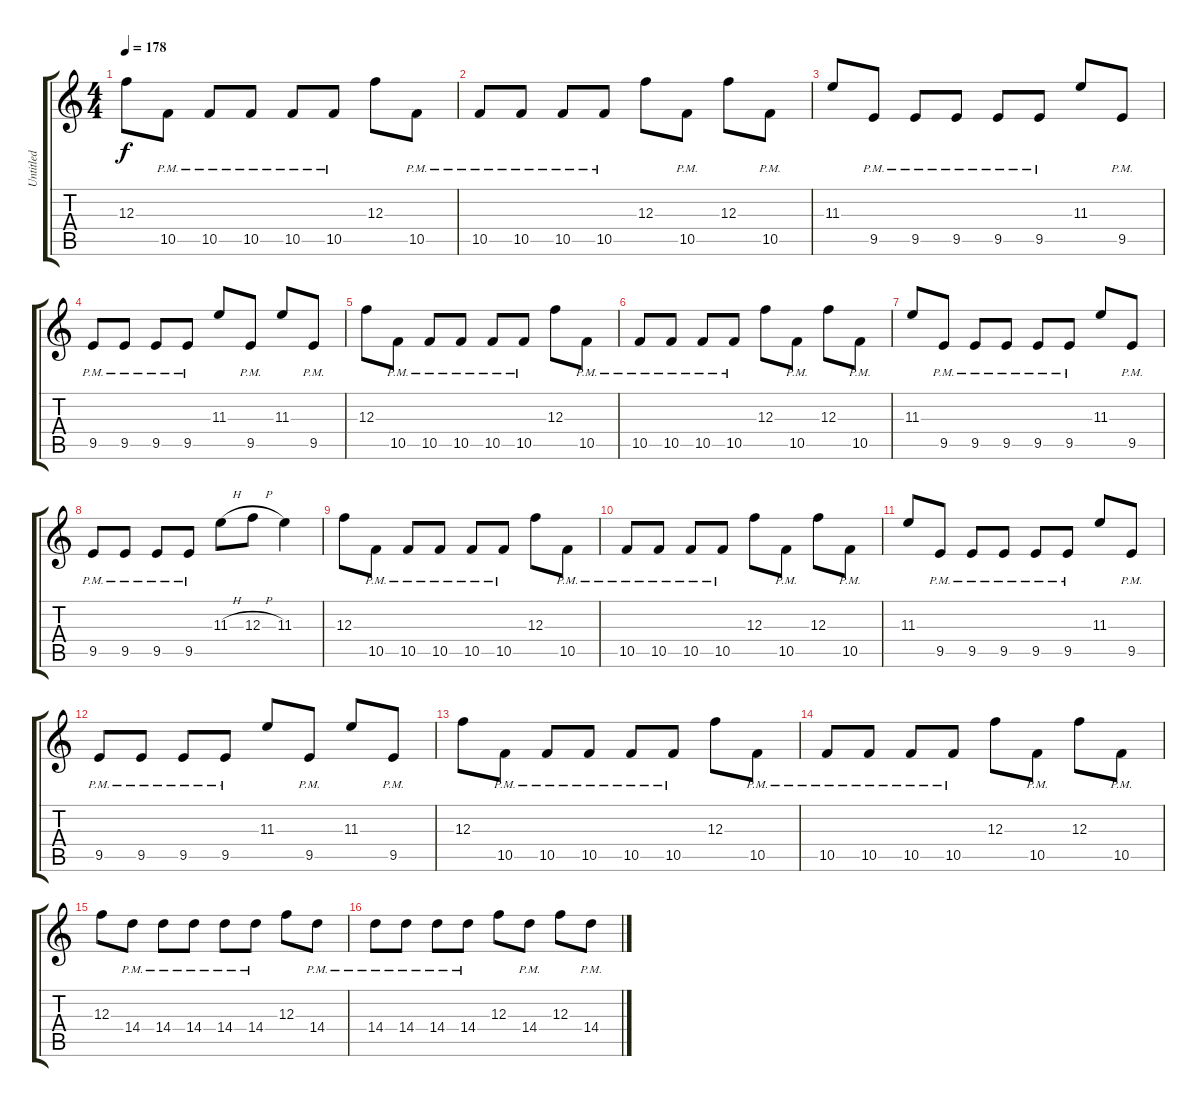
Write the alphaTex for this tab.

\track ("Untitled" "Untitled") {instrument distortionguitar}
\staff {score tabs}
\tuning (D4 A3 F3 C3 G2 C2) {hide}
\ts (4 4)
\tempo 178
\clef g2
\ks c
12.3.8{dy f} 10.5{pm}.8 10.5{pm}.8 10.5{pm}.8 10.5{pm}.8 10.5{pm}.8 12.3.8 10.5{pm}.8 |
10.5{pm}.8 10.5{pm}.8 10.5{pm}.8 10.5{pm}.8 12.3.8 10.5{pm}.8 12.3.8 10.5{pm}.8 |
11.3.8 9.5{pm}.8 9.5{pm}.8 9.5{pm}.8 9.5{pm}.8 9.5{pm}.8 11.3.8 9.5{pm}.8 |
9.5{pm}.8 9.5{pm}.8 9.5{pm}.8 9.5{pm}.8 11.3.8 9.5{pm}.8 11.3.8 9.5{pm}.8 |
12.3.8 10.5{pm}.8 10.5{pm}.8 10.5{pm}.8 10.5{pm}.8 10.5{pm}.8 12.3.8 10.5{pm}.8 |
10.5{pm}.8 10.5{pm}.8 10.5{pm}.8 10.5{pm}.8 12.3.8 10.5{pm}.8 12.3.8 10.5{pm}.8 |
11.3.8 9.5{pm}.8 9.5{pm}.8 9.5{pm}.8 9.5{pm}.8 9.5{pm}.8 11.3.8 9.5{pm}.8 |
9.5{pm}.8 9.5{pm}.8 9.5{pm}.8 9.5{pm}.8 11.3{h}.8 12.3{h}.8 11.3.4 |
12.3.8 10.5{pm}.8 10.5{pm}.8 10.5{pm}.8 10.5{pm}.8 10.5{pm}.8 12.3.8 10.5{pm}.8 |
10.5{pm}.8 10.5{pm}.8 10.5{pm}.8 10.5{pm}.8 12.3.8 10.5{pm}.8 12.3.8 10.5{pm}.8 |
11.3.8 9.5{pm}.8 9.5{pm}.8 9.5{pm}.8 9.5{pm}.8 9.5{pm}.8 11.3.8 9.5{pm}.8 |
9.5{pm}.8 9.5{pm}.8 9.5{pm}.8 9.5{pm}.8 11.3.8 9.5{pm}.8 11.3.8 9.5{pm}.8 |
12.3.8 10.5{pm}.8 10.5{pm}.8 10.5{pm}.8 10.5{pm}.8 10.5{pm}.8 12.3.8 10.5{pm}.8 |
10.5{pm}.8 10.5{pm}.8 10.5{pm}.8 10.5{pm}.8 12.3.8 10.5{pm}.8 12.3.8 10.5{pm}.8 |
12.3.8 14.4{pm}.8 14.4{pm}.8 14.4{pm}.8 14.4{pm}.8 14.4{pm}.8 12.3.8 14.4{pm}.8 |
14.4{pm}.8 14.4{pm}.8 14.4{pm}.8 14.4{pm}.8 12.3.8 14.4{pm}.8 12.3.8 14.4{pm}.8
